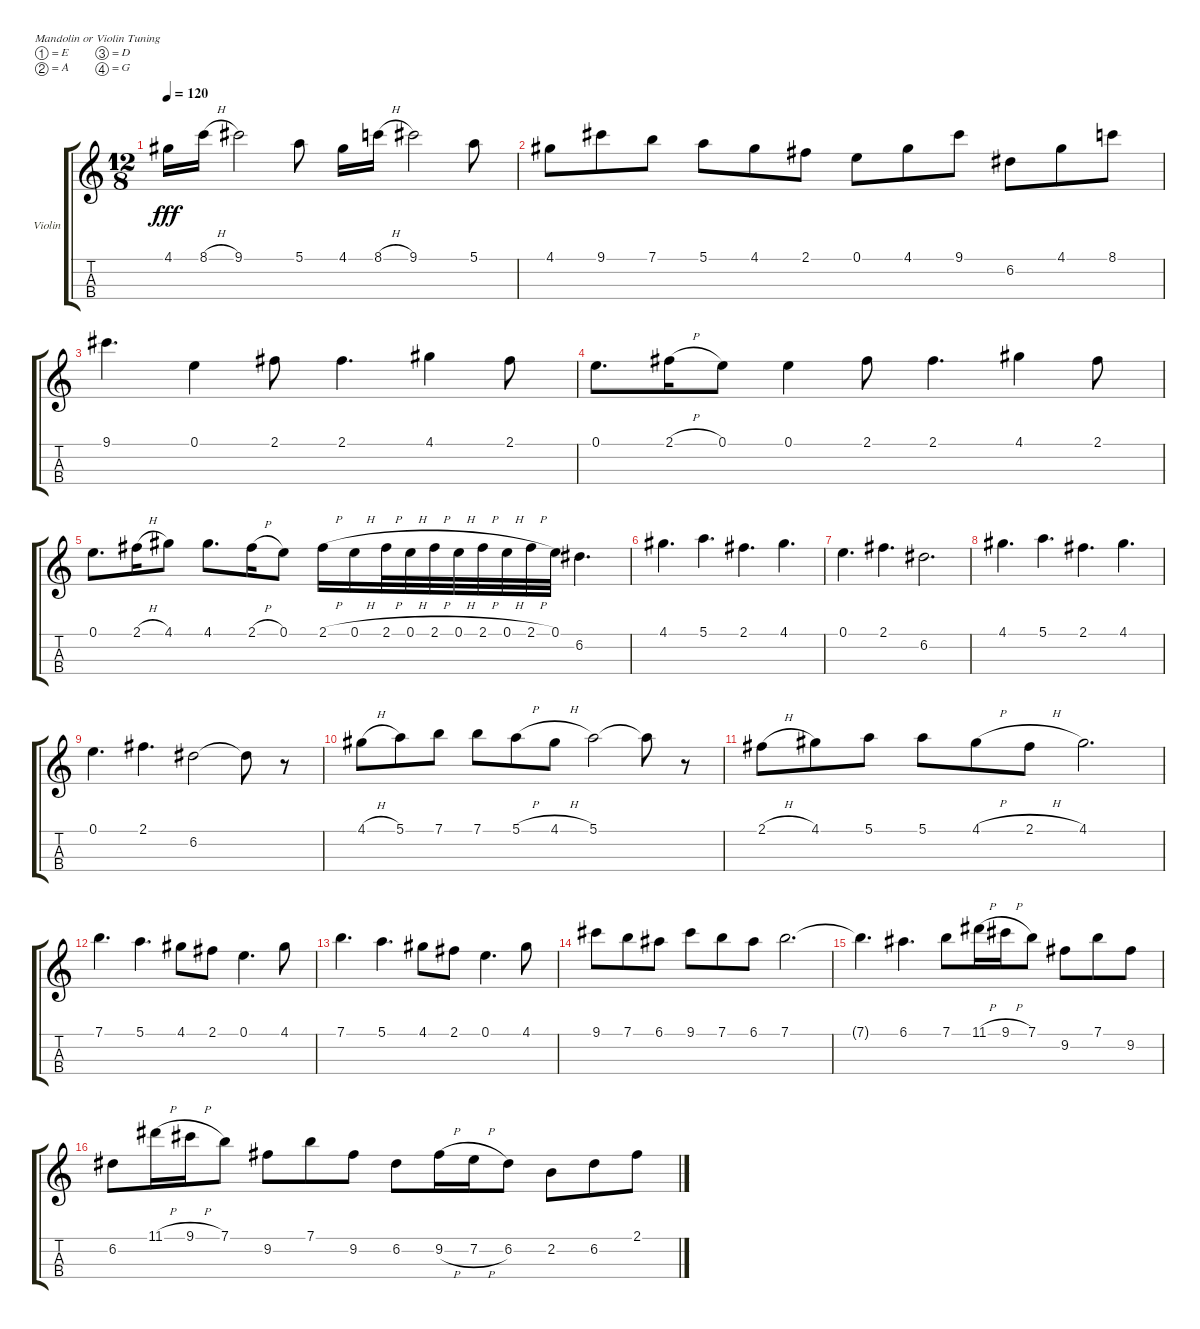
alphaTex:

\defaultSystemsLayout 4
\bracketExtendMode groupsimilarinstruments
\firstSystemTrackNameOrientation horizontal
\otherSystemsTrackNameOrientation horizontal
\track ("Violin" "Violin") {mute instrument violin}
\staff {score tabs}
\tuning (E5 A4 D4 G3)
\ts (12 8)
\tempo 120
\clef g2
\ks c
4.1.16{dy fff} 8.1{h}.16 9.1.2 5.1.8 4.1.16 8.1{h}.16 9.1.2 5.1.8 |
4.1.8 9.1.8 7.1.8 5.1.8 4.1.8 2.1.8 0.1.8 4.1.8 9.1.8 6.2.8 4.1.8 8.1.8 |
9.1.4{d} 0.1.4 2.1.8 2.1.4{d} 4.1.4 2.1.8 |
0.1.8{d} 2.1{h}.16 0.1.8 0.1.4 2.1.8 2.1.4{d} 4.1.4 2.1.8 |
0.1.8{d} 2.1{h}.16 4.1.8 4.1.8{d} 2.1{h}.16 0.1.8 2.1{h}.16 0.1{h}.16 2.1{h}.32 0.1{h}.32 2.1{h}.32 0.1{h}.32 2.1{h}.32 0.1{h}.32 2.1{h}.32 0.1.32 6.2.4{d} |
4.1.4{d} 5.1.4{d} 2.1.4{d} 4.1.4{d} |
0.1.4{d} 2.1.4{d} 6.2.2{d} |
4.1.4{d} 5.1.4{d} 2.1.4{d} 4.1.4{d} |
0.1.4{d} 2.1.4{d} 6.2.2 6.2{t}.8 r.8 |
4.1{h}.8 5.1.8 7.1.8 7.1.8 5.1{h}.8 4.1{h}.8 5.1.2 5.1{t}.8 r.8 |
2.1{h}.8 4.1.8 5.1.8 5.1.8 4.1{h}.8 2.1{h}.8 4.1.2{d} |
7.1.4{d} 5.1.4{d} 4.1.8 2.1.8 0.1.4{d} 4.1.8 |
7.1.4{d} 5.1.4{d} 4.1.8 2.1.8 0.1.4{d} 4.1.8 |
9.1.8 7.1.8 6.1.8 9.1.8 7.1.8 6.1.8 7.1.2{d} |
7.1{t}.4{d} 6.1.4{d} 7.1.8 11.1{h}.16 9.1{h}.16 7.1.8 9.2.8 7.1.8 9.2.8 |
6.2.8 11.1{h}.16 9.1{h}.16 7.1.8 9.2.8 7.1.8 9.2.8 6.2.8 9.2{h}.16 7.2{h}.16 6.2.8 2.2.8 6.2.8 2.1.8
